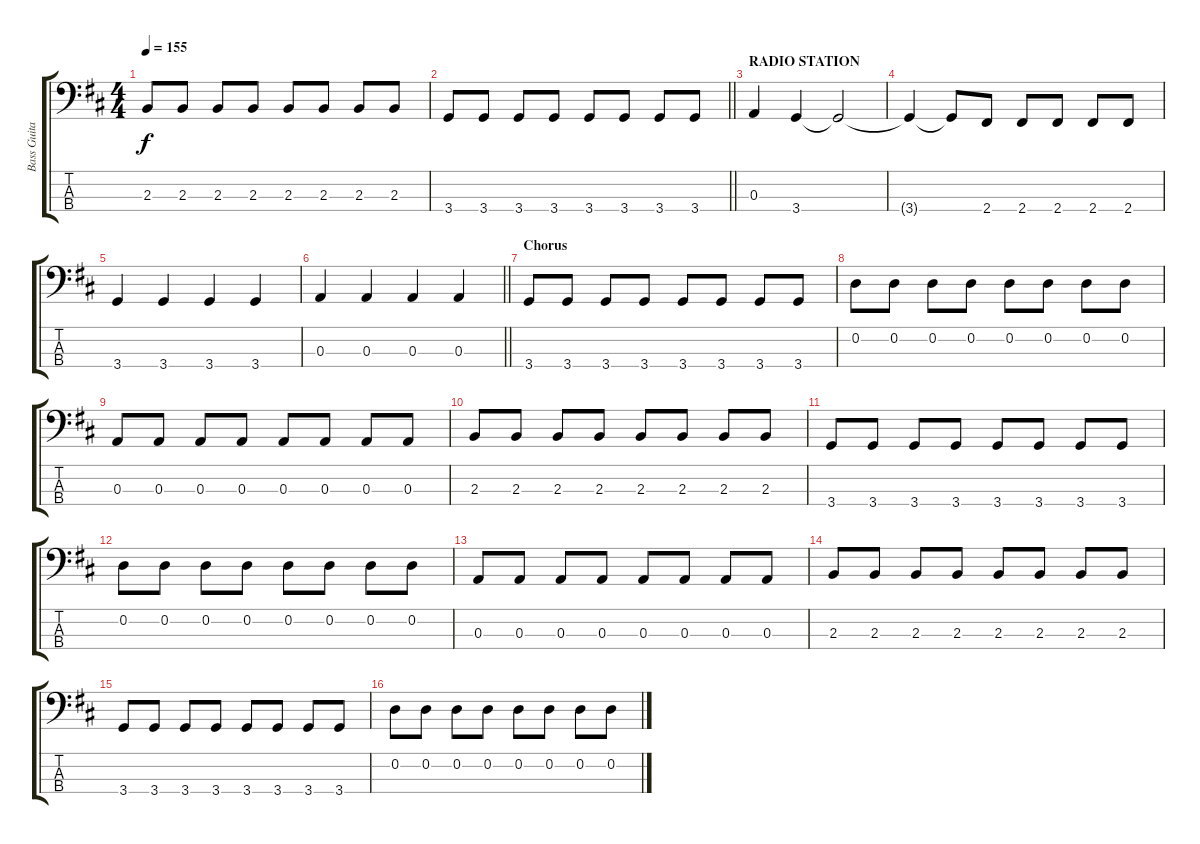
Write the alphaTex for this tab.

\track ("Bass Guitar (Fill)" "Bass Guita") {instrument electricbassfinger}
\staff {score tabs}
\tuning (G2 D2 A1 E1) {hide}
\ts (4 4)
\tempo 155
\clef f4
\ks d
2.3.8{dy f} 2.3.8 2.3.8 2.3.8 2.3.8 2.3.8 2.3.8 2.3.8 |
\barLineRight lightlight
3.4.8 3.4.8 3.4.8 3.4.8 3.4.8 3.4.8 3.4.8 3.4.8 |
\section ("" "RADIO STATION")
0.3.4 3.4.4 3.4{t}.2 |
3.4{t}.4 3.4{t}.8 2.4.8 2.4.8 2.4.8 2.4.8 2.4.8 |
3.4.4 3.4.4 3.4.4 3.4.4 |
\barLineRight lightlight
0.3.4 0.3.4 0.3.4 0.3.4 |
\section ("" "Chorus")
3.4.8 3.4.8 3.4.8 3.4.8 3.4.8 3.4.8 3.4.8 3.4.8 |
0.2.8 0.2.8 0.2.8 0.2.8 0.2.8 0.2.8 0.2.8 0.2.8 |
0.3.8 0.3.8 0.3.8 0.3.8 0.3.8 0.3.8 0.3.8 0.3.8 |
2.3.8 2.3.8 2.3.8 2.3.8 2.3.8 2.3.8 2.3.8 2.3.8 |
3.4.8 3.4.8 3.4.8 3.4.8 3.4.8 3.4.8 3.4.8 3.4.8 |
0.2.8 0.2.8 0.2.8 0.2.8 0.2.8 0.2.8 0.2.8 0.2.8 |
0.3.8 0.3.8 0.3.8 0.3.8 0.3.8 0.3.8 0.3.8 0.3.8 |
2.3.8 2.3.8 2.3.8 2.3.8 2.3.8 2.3.8 2.3.8 2.3.8 |
3.4.8 3.4.8 3.4.8 3.4.8 3.4.8 3.4.8 3.4.8 3.4.8 |
0.2.8 0.2.8 0.2.8 0.2.8 0.2.8 0.2.8 0.2.8 0.2.8
